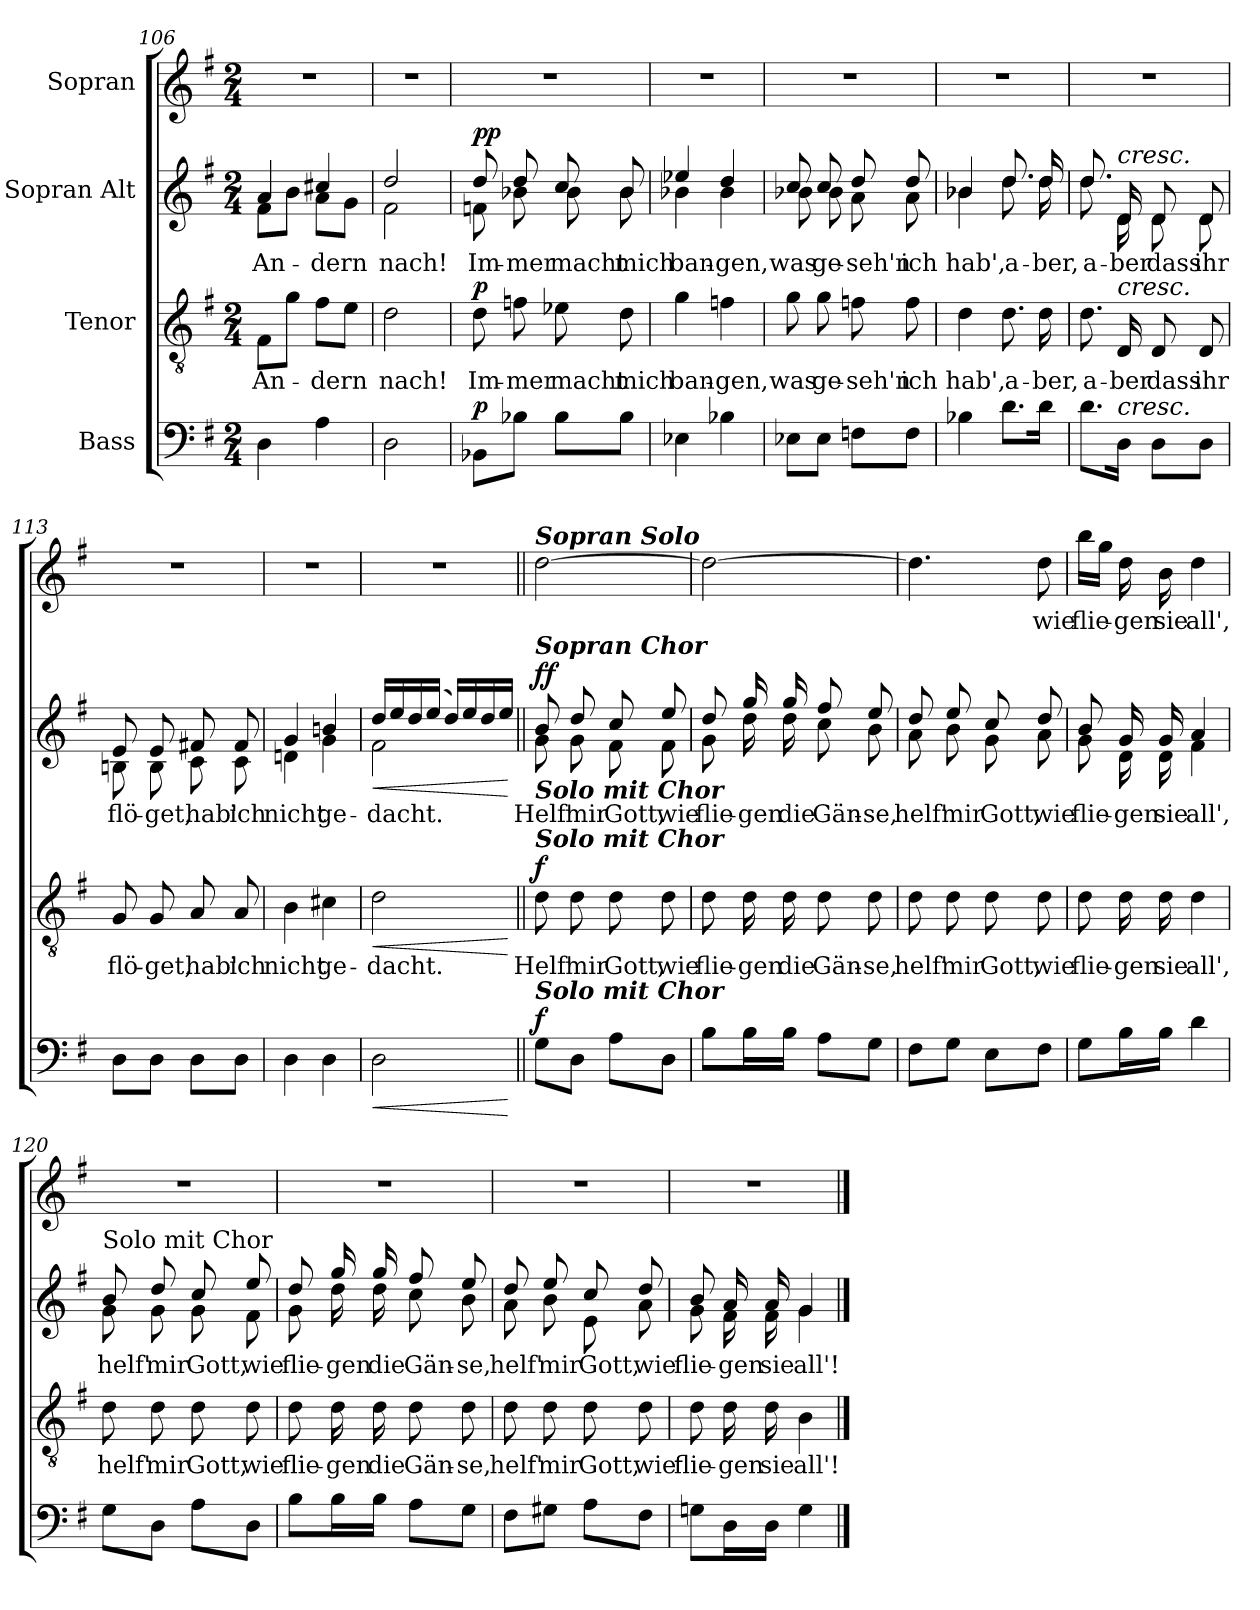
**kern	**dynam	**kern	**text	**dynam	**kern	**text	**dynam	**kern	**text
*part4	*part4	*part3	*part3	*part3	*part2	*part2	*part2	*part1	*part1
*staff4	*staff4	*staff3	*staff3	*staff3	*staff2	*staff2	*staff2	*staff1	*staff1
*I"Bass	*	*I"Tenor	*	*	*I"Sopran Alt	*	*	*I"Sopran	*
*clefF4	*	*clefGv2	*	*	*clefG2	*	*	*clefG2	*
*k[f#]	*	*k[f#]	*	*	*k[f#]	*	*	*k[f#]	*
*M2/4	*	*M2/4	*	*	*M2/4	*	*	*M2/4	*
=106	=106	=106	=106	=106	=106	=106	=106	=106	=106
*	*	*	*	*	*^	*	*	*	*
4D\	.	8F#\L	An-	.	4a/	8f#\L	An-	.	2r	.
.	.	8g\J	.	.	.	8b\J	.	.	.	.
4A\	.	8f#\L	-dern	.	4cc#X/	8a\L	-dern	.	.	.
.	.	8e\J	.	.	.	8g\J	.	.	.	.
=107	=107	=107	=107	=107	=107	=107	=107	=107	=107	=107
2D\	.	2d\	nach!	.	2dd/	2f#\	nach!	.	2r	.
=108	=108	=108	=108	=108	=108	=108	=108	=108	=108	=108
!	!LO:DY:a	!	!	!LO:DY:a	!	!	!	!LO:DY:a	!	!
!	!	!	!	!	!	!	!	!LO:DY:n=1:a	!	!
8BB-X\L	p	8d\	Im-	p	8dd/	8fn\	Im-	p p	2r	.
8B-X\J	.	8fn\	-mer	.	8dd/	8b-X\	-mer	.	.	.
8B-\L	.	8e-X\	macht	.	8cc/	8b-\	macht	.	.	.
8B-\J	.	8d\	mich	.	8b-/	8b-\	mich	.	.	.
=109	=109	=109	=109	=109	=109	=109	=109	=109	=109	=109
4E-X\	.	4g\	ban-	.	4ee-X/	4b-X\	ban-	.	2r	.
4B-X\	.	4fn\	-gen,	.	4dd/	4b-\	-gen,	.	.	.
!!LO:LB:g=z
=110	=110	=110	=110	=110	=110	=110	=110	=110	=110	=110
8E-X\L	.	8g\	was	.	8cc/	8b-X\	was	.	2r	.
8E-\J	.	8g\	ge-	.	8cc/	8b-\	ge-	.	.	.
8Fn\L	.	8fn\	-seh'n	.	8dd/	8a\	-seh'n	.	.	.
8F\J	.	8f\	ich	.	8dd/	8a\	ich	.	.	.
=111	=111	=111	=111	=111	=111	=111	=111	=111	=111	=111
4B-X\	.	4d\	hab',	.	4b-X/	4b-\	hab',	.	2r	.
8.d\L	.	8.d\	a-	.	8.dd/	8.dd\	a-	.	.	.
16d\Jk	.	16d\	-ber,	.	16dd/	16dd\	-ber,	.	.	.
=112	=112	=112	=112	=112	=112	=112	=112	=112	=112	=112
8.d\L	.	8.d\	a-	.	8.dd/	8.dd\	a-	.	2r	.
!	!	!	!	!	!LO:TX:a:i:t=cresc.	!	!	!	!	!
!	!	!LO:TX:a:i:t=cresc.	!	!	!	!	!	!	!	!
!LO:TX:a:i:t=cresc.	!	!	!	!	!	!	!	!	!	!
16D\Jk	.	16D/	-ber	.	16d/	16d\	-ber	.	.	.
8D\L	.	8D/	dass	.	8d/	8d\	dass	.	.	.
8D\J	.	8D/	ihr	.	8d/	8d\	ihr	.	.	.
=113	=113	=113	=113	=113	=113	=113	=113	=113	=113	=113
8D\L	.	8G/	flö-	.	8e/	8Bn\	flö-	.	2r	.
8D\J	.	8G/	-get,	.	8e/	8B\	-get,	.	.	.
8D\L	.	8A/	hab'	.	8f#X/	8c\	hab'	.	.	.
8D\J	.	8A/	ich	.	8f#/	8c\	ich	.	.	.
=114	=114	=114	=114	=114	=114	=114	=114	=114	=114	=114
4D\	.	4B\	nicht	.	4g/	4dn\	nicht	.	2r	.
4D\	.	4c#X\	ge-	.	4bn/	4g\	ge-	.	.	.
=115	=115	=115	=115	=115	=115	=115	=115	=115	=115	=115
!	!LO:HP:b	!	!	!LO:HP:b	!	!	!	!LO:HP:b	!	!
2D\	<	2d\	-dacht.	<	16dd/LL	2f#\	-dacht.	<	2r	.
.	.	.	.	.	16ee/	.	.	.	.	.
.	.	.	.	.	16dd/	.	.	.	.	.
.	.	.	.	.	(16ee/JJ	.	.	.	.	.
.	.	.	.	.	16dd/LL)	.	.	.	.	.
.	.	.	.	.	16ee/	.	.	.	.	.
.	.	.	.	.	16dd/	.	.	.	.	.
.	.	.	.	.	16ee/JJ	.	.	.	.	.
*	*	*	*	*	*v	*v	*	*	*	*
.	[	.	.	[	.	.	[	.	.
!!LO:LB:g=z
=116||	=116||	=116||	=116||	=116||	=116||	=116||	=116||	=116||	=116||
*	*	*	*	*	*^	*	*	*	*
!	!	!	!	!	!	!	!	!	!LO:TX:a:Bi:t=Sopran Solo	!
!	!	!	!	!	!LO:TX:a:Bi:t=Sopran Chor	!	!	!	!	!
!	!	!	!	!	!LO:TX:b:Bi:t=Solo mit Chor	!	!	!	!	!
!	!	!LO:TX:a:Bi:t=Solo mit Chor	!	!	!	!	!	!	!	!
!LO:TX:a:Bi:t=Solo mit Chor	!	!	!	!	!	!	!	!	!	!
!	!LO:DY:a	!	!	!LO:DY:a	!	!	!	!LO:DY:a	!	!
!	!	!	!	!	!	!	!	!LO:DY:n=1:a	!	!
8G\L	f	8d\	Helf'	f	8b/	8g\	Helf'	f f	[2dd\	.
8D\J	.	8d\	mir	.	8dd/	8g\	mir	.	.	.
8A\L	.	8d\	Gott,	.	8cc/	8f#\	Gott,	.	.	.
8D\J	.	8d\	wie	.	8ee/	8f#\	wie	.	.	.
=117	=117	=117	=117	=117	=117	=117	=117	=117	=117	=117
8B\L	.	8d\	flie-	.	8dd/	8g\	flie-	.	2dd\_	.
16B\L	.	16d\	-gen	.	16gg/	16dd\	-gen	.	.	.
16B\JJ	.	16d\	die	.	16gg/	16dd\	die	.	.	.
8A\L	.	8d\	Gän-	.	8ff#/	8cc\	Gän-	.	.	.
8G\J	.	8d\	-se,	.	8ee/	8b\	-se,	.	.	.
=118	=118	=118	=118	=118	=118	=118	=118	=118	=118	=118
8F#\L	.	8d\	helf'	.	8dd/	8a\	helf'	.	4.dd\]	.
8G\J	.	8d\	mir	.	8ee/	8b\	mir	.	.	.
8E\L	.	8d\	Gott,	.	8cc/	8g\	Gott,	.	.	.
8F#\J	.	8d\	wie	.	8dd/	8a\	wie	.	8dd\	wie
=119	=119	=119	=119	=119	=119	=119	=119	=119	=119	=119
8G\L	.	8d\	flie-	.	8b/	8g\	flie-	.	16bb\LL	flie-
.	.	.	.	.	.	.	.	.	16gg\JJ	.
16B\L	.	16d\	-gen	.	16g/	16d\	-gen	.	16dd\	-gen
16B\JJ	.	16d\	sie	.	16g/	16d\	sie	.	16b\	sie
4d\	.	4d\	all',	.	4a/	4f#\	all',	.	4dd\	all',
!!LO:LB:g=z
=120	=120	=120	=120	=120	=120	=120	=120	=120	=120	=120
!	!	!	!	!	!LO:TX:a:t=Solo mit Chor	!	!	!	!	!
8G\L	.	8d\	helf'	.	8b/	8g\	helf'	.	2r	.
8D\J	.	8d\	mir	.	8dd/	8g\	mir	.	.	.
8A\L	.	8d\	Gott,	.	8cc/	8g\	Gott,	.	.	.
8D\J	.	8d\	wie	.	8ee/	8f#\	wie	.	.	.
=121	=121	=121	=121	=121	=121	=121	=121	=121	=121	=121
8B\L	.	8d\	flie-	.	8dd/	8g\	flie-	.	2r	.
16B\L	.	16d\	-gen	.	16gg/	16dd\	-gen	.	.	.
16B\JJ	.	16d\	die	.	16gg/	16dd\	die	.	.	.
8A\L	.	8d\	Gän-	.	8ff#/	8cc\	Gän-	.	.	.
8G\J	.	8d\	-se,	.	8ee/	8b\	-se,	.	.	.
=122	=122	=122	=122	=122	=122	=122	=122	=122	=122	=122
8F#\L	.	8d\	helf'	.	8dd/	8a\	helf'	.	2r	.
8G#X\J	.	8d\	mir	.	8ee/	8b\	mir	.	.	.
8A\L	.	8d\	Gott,	.	8cc/	8e\	Gott,	.	.	.
8F#\J	.	8d\	wie	.	8dd/	8a\	wie	.	.	.
=123	=123	=123	=123	=123	=123	=123	=123	=123	=123	=123
8Gn\L	.	8d\	flie-	.	8b/	8g\	flie-	.	2r	.
16D\L	.	16d\	-gen	.	16a/	16f#\	-gen	.	.	.
16D\JJ	.	16d\	sie	.	16a/	16f#\	sie	.	.	.
4G\	.	4B\	all'!	.	4g/	4g\	all'!	.	.	.
*	*	*	*	*	*v	*v	*	*	*	*
==	==	==	==	==	==	==	==	==	==
*-	*-	*-	*-	*-	*-	*-	*-	*-	*-
